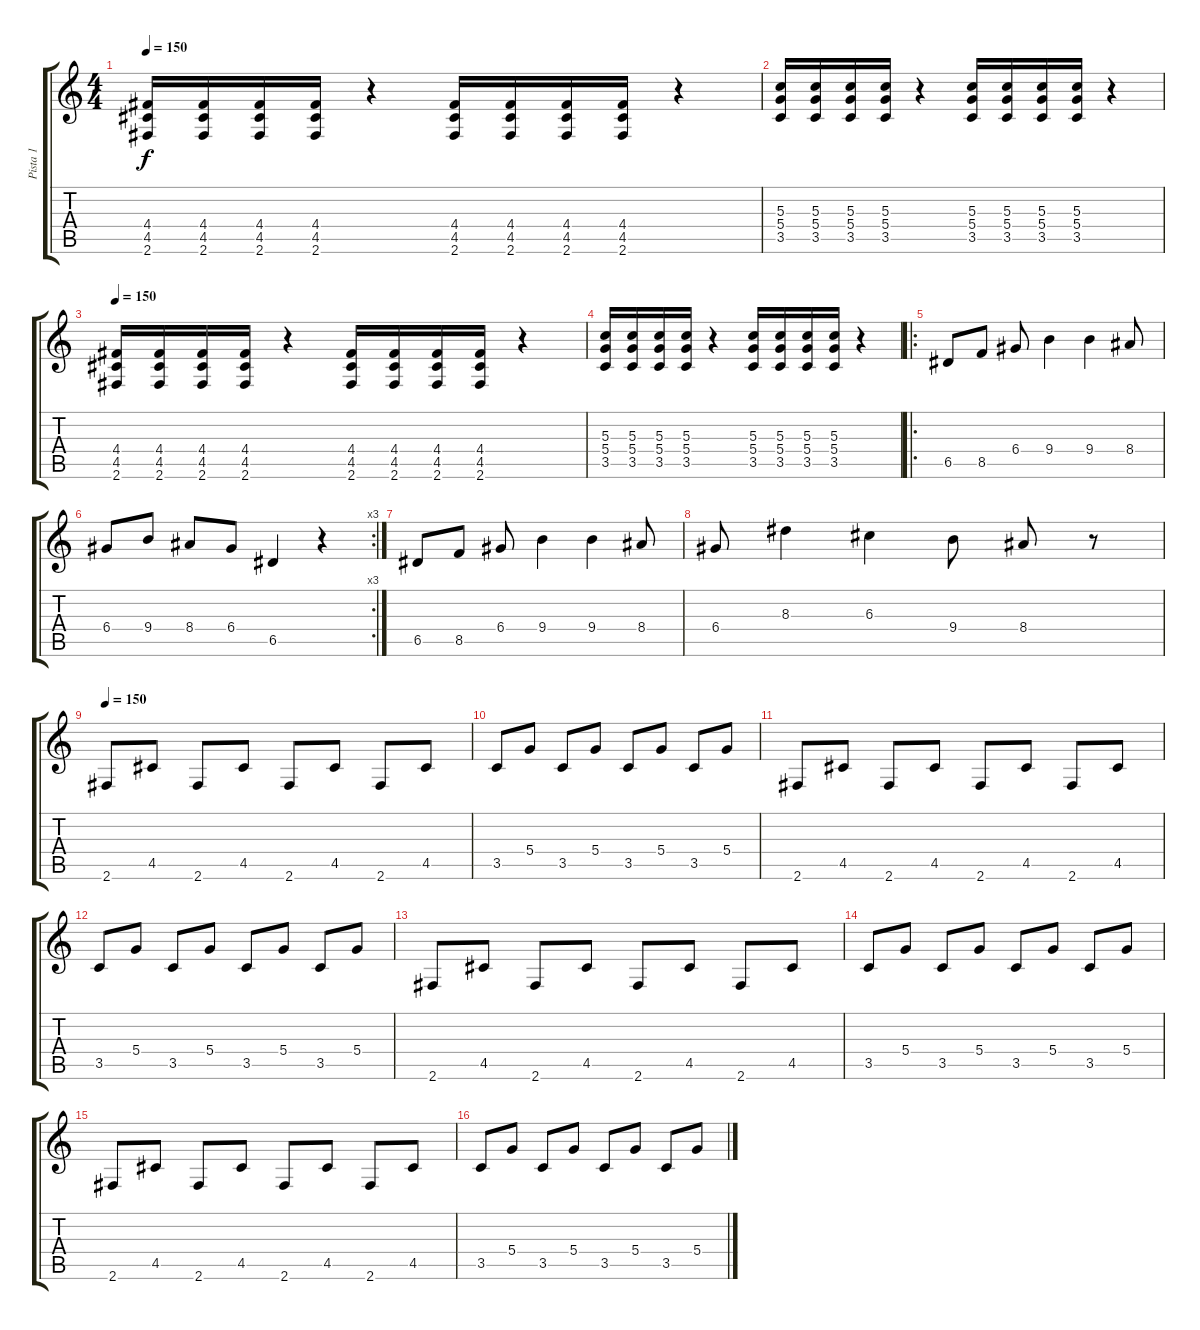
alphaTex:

\track ("Pista 1" "Pista 1") {instrument overdrivenguitar}
\staff {score tabs}
\tuning (E4 B3 G3 D3 A2 E2) {hide}
\ts (4 4)
\tempo 150
\clef g2
\ks c
(4.4 4.5 2.6).16{dy f} (4.4 4.5 2.6).16 (4.4 4.5 2.6).16 (4.4 4.5 2.6).16 r.4 (4.4 4.5 2.6).16 (4.4 4.5 2.6).16 (4.4 4.5 2.6).16 (4.4 4.5 2.6).16 r.4 |
(5.3 5.4 3.5).16 (5.3 5.4 3.5).16 (5.3 5.4 3.5).16 (5.3 5.4 3.5).16 r.4 (5.3 5.4 3.5).16 (5.3 5.4 3.5).16 (5.3 5.4 3.5).16 (5.3 5.4 3.5).16 r.4 |
\tempo 150
(4.4 4.5 2.6).16 (4.4 4.5 2.6).16 (4.4 4.5 2.6).16 (4.4 4.5 2.6).16 r.4 (4.4 4.5 2.6).16 (4.4 4.5 2.6).16 (4.4 4.5 2.6).16 (4.4 4.5 2.6).16 r.4 |
(5.3 5.4 3.5).16 (5.3 5.4 3.5).16 (5.3 5.4 3.5).16 (5.3 5.4 3.5).16 r.4 (5.3 5.4 3.5).16 (5.3 5.4 3.5).16 (5.3 5.4 3.5).16 (5.3 5.4 3.5).16 r.4 |
\ro
6.5.8 8.5.8 6.4.8 9.4.4 9.4.4 8.4.8 |
\rc 3
6.4.8 9.4.8 8.4.8 6.4.8 6.5.4 r.4 |
6.5.8 8.5.8 6.4.8 9.4.4 9.4.4 8.4.8 |
6.4.8 8.3.4 6.3.4 9.4.8 8.4.8 r.8 |
\tempo 150
2.6.8 4.5.8 2.6.8 4.5.8 2.6.8 4.5.8 2.6.8 4.5.8 |
3.5.8 5.4.8 3.5.8 5.4.8 3.5.8 5.4.8 3.5.8 5.4.8 |
2.6.8 4.5.8 2.6.8 4.5.8 2.6.8 4.5.8 2.6.8 4.5.8 |
3.5.8 5.4.8 3.5.8 5.4.8 3.5.8 5.4.8 3.5.8 5.4.8 |
2.6.8 4.5.8 2.6.8 4.5.8 2.6.8 4.5.8 2.6.8 4.5.8 |
3.5.8 5.4.8 3.5.8 5.4.8 3.5.8 5.4.8 3.5.8 5.4.8 |
2.6.8 4.5.8 2.6.8 4.5.8 2.6.8 4.5.8 2.6.8 4.5.8 |
3.5.8 5.4.8 3.5.8 5.4.8 3.5.8 5.4.8 3.5.8 5.4.8
